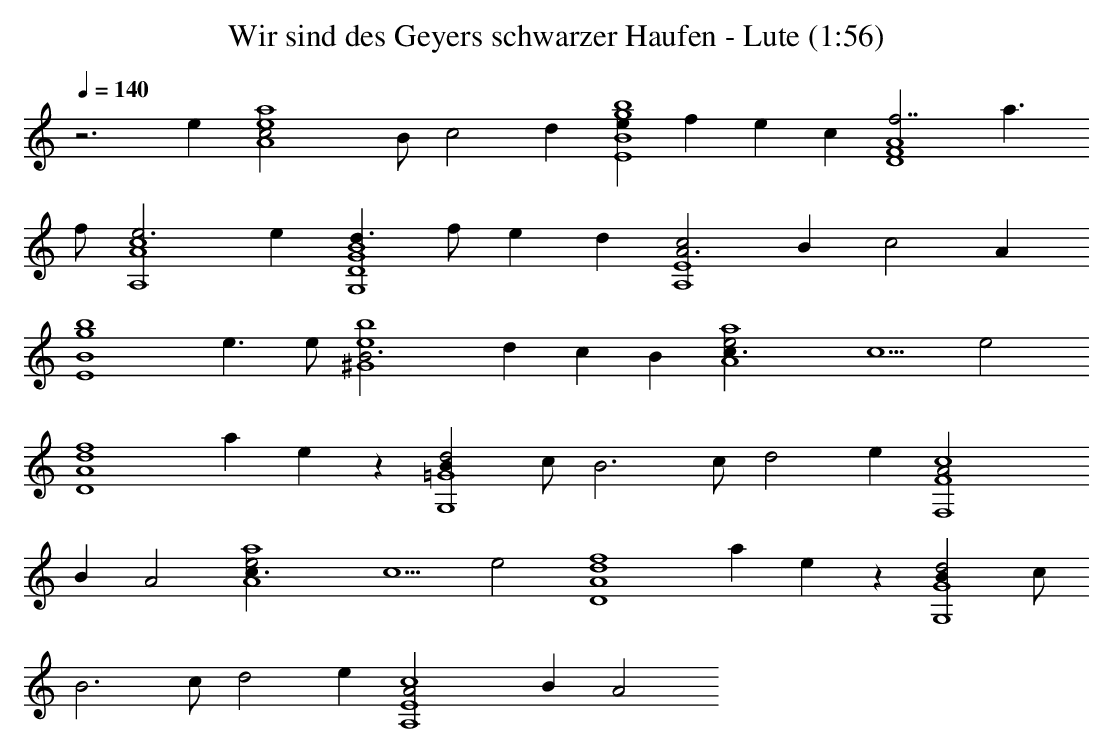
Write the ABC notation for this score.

X:1
T:Wir sind des Geyers schwarzer Haufen - Lute (1:56)
L:1/4
Q:140
K:C
z3 e [A4c2e4a4z3/2] B/2 [c2z] d [eE4B4g4b4] f e c [f7/2D4F4A4z2] a3/2
f/2 [e3A,4A4c4] e [d3/2G,4D4G4B4] f/2 e d [c2A,4E4A3z] B [c2z] A
[B4E4g4b4z2] e3/2 e/2 [e4^G4B3b4z] d c B [A4c3/2e2a4] [c5/2z/2] e2
[f4D4A4d4z] a e z [d2G,4=G4Bz/2] c/2 [B3z/2] c/2 [d2z] e [c4F,4F4A2z]
B A2 [A4c3/2e2a4] [c5/2z/2] e2 [f4D4A4d4z] a e z [d2G,4G4Bz/2] c/2
[B3z/2] c/2 [d2z] e [c4A,4E4A2z] B A2

z3 e [A4c2e4a4z3/2] B/2 [c2z] d [eE4B4g4b4] f e c [f7/2D4F4A4z2] a3/2
f/2 [e3A,4A4c4] e [d3/2G,4D4G4B4] f/2 e d [c2A,4E4A3z] B [c2z] A
[B4E4g4b4z2] e3/2 e/2 [e4^G4B3b4z] d c B [A4c3/2e2a4] [c5/2z/2] e2
[f4D4A4d4z] a e z [d2G,4=G4Bz/2] c/2 [B3z/2] c/2 [d2z] e [c4F,4F4A2z]
B A2 [A4c3/2e2a4] [c5/2z/2] e2 [f4D4A4d4z] a e z [d2G,4G4Bz/2] c/2
[B3z/2] c/2 [d2z] e [c4A,4E4A2z] B A2

z3 e [A4c2e4a4z3/2] B/2 [c2z] d [eE4B4g4b4] f e c [f7/2D4F4A4z2] a3/2
f/2 [e3A,4A4c4] e [d3/2G,4D4G4B4] f/2 e d [c2A,4E4A3z] B [c2z] A
[B4E4g4b4z2] e3/2 e/2 [e4^G4B3b4z] d c B [A4c3/2e2a4] [c5/2z/2] e2
[f4D4A4d4z] a e z [d2G,4=G4Bz/2] c/2 [B3z/2] c/2 [d2z] e [c4F,4F4A2z]
B A2 [A4c3/2e2a4] [c5/2z/2] e2 [f4D4A4d4z] a e z [d2G,4G4Bz/2] c/2
[B3z/2] c/2 [d2z] e [c4A,4E4A2z] B A2

z3 e [A4c2e4a4z3/2] B/2 [c2z] d [eE4B4g4b4] f e c [f7/2D4F4A4z2] a3/2
f/2 [e3A,4A4c4] e [d3/2G,4D4G4B4] f/2 e d [c2A,4E4A3z] B [c2z] A
[B4E4g4b4z2] e3/2 e/2 [e4^G4B3b4z] d c B [A4c3/2e2a4] [c5/2z/2] e2
[f4D4A4d4z] a e z [d2G,4=G4Bz/2] c/2 [B3z/2] c/2 [d2z] e [c4F,4F4A2z]
B A2 [A4c3/2e2a4] [c5/2z/2] e2 [f4D4A4d4z] a e z [d2G,4G4Bz/2] c/2
[B3z/2] c/2 [d2z] e [c4A,4E4A2z] B A2
